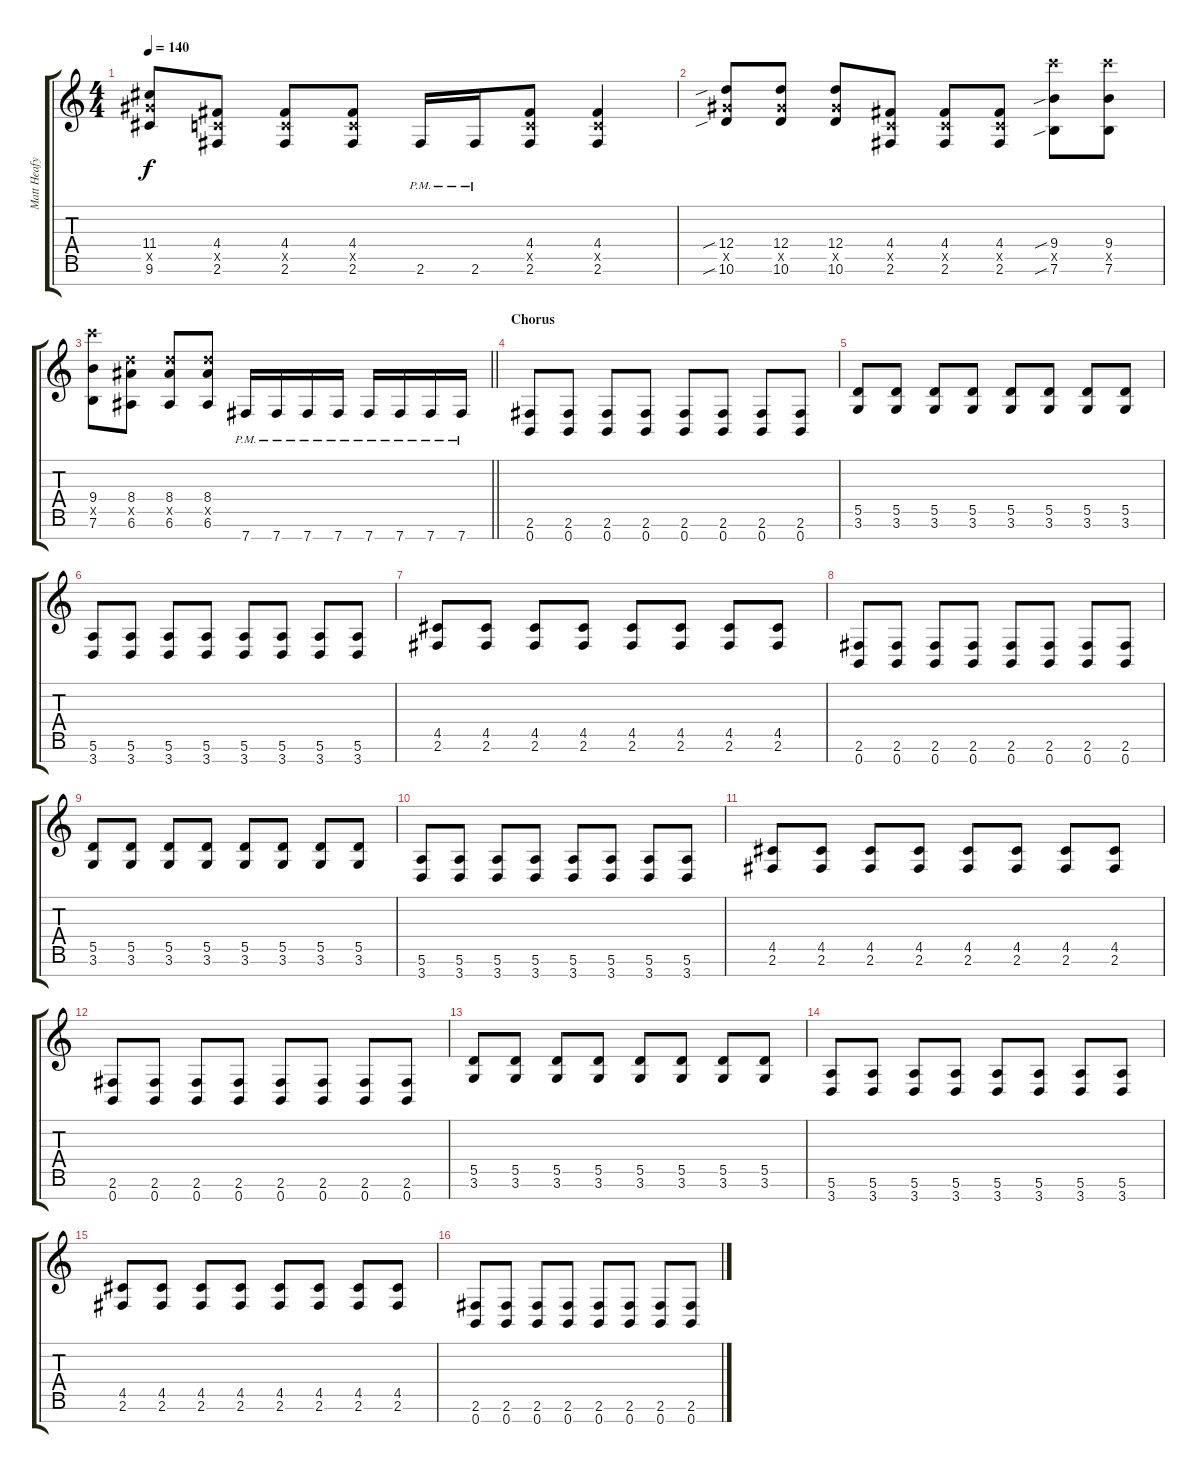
\track ("Matt Heafy" "Matt Heafy") {instrument distortionguitar}
\staff {score tabs}
\tuning (E4 B3 G3 D3 A2 E2 B1) {hide}
\ts (4 4)
\tempo 140
\clef g2
\ks c
(11.4 11.5{x} 9.6).8{dy f} (4.4 3.5{x} 2.6).8 (4.4 3.5{x} 2.6).8 (4.4 3.5{x} 2.6).8 2.6{pm}.16 2.6{pm}.16 (4.4 3.5{x} 2.6).8 (4.4 3.5{x} 2.6).4 |
(12.4{sib} 11.5{x} 10.6{sib}).8 (12.4 11.5{x} 10.6).8 (12.4 11.5{x} 10.6).8 (4.4 3.5{x} 2.6).8 (4.4 3.5{x} 2.6).8 (4.4 3.5{x} 2.6).8 (9.4{sib} 27.5{x} 7.6{sib}).8 (9.4 27.5{x} 7.6).8 |
\barLineRight lightlight
(9.4 27.5{x} 7.6).8 (8.4 17.5{x} 6.6).8 (8.4 17.5{x} 6.6).8 (8.4 17.5{x} 6.6).8 7.7{pm}.16 7.7{pm}.16 7.7{pm}.16 7.7{pm}.16 7.7{pm}.16 7.7{pm}.16 7.7{pm}.16 7.7{pm}.16 |
\section ("" "Chorus")
(2.6 0.7).8 (2.6 0.7).8 (2.6 0.7).8 (2.6 0.7).8 (2.6 0.7).8 (2.6 0.7).8 (2.6 0.7).8 (2.6 0.7).8 |
(5.5 3.6).8 (5.5 3.6).8 (5.5 3.6).8 (5.5 3.6).8 (5.5 3.6).8 (5.5 3.6).8 (5.5 3.6).8 (5.5 3.6).8 |
(5.6 3.7).8 (5.6 3.7).8 (5.6 3.7).8 (5.6 3.7).8 (5.6 3.7).8 (5.6 3.7).8 (5.6 3.7).8 (5.6 3.7).8 |
(4.5 2.6).8 (4.5 2.6).8 (4.5 2.6).8 (4.5 2.6).8 (4.5 2.6).8 (4.5 2.6).8 (4.5 2.6).8 (4.5 2.6).8 |
(2.6 0.7).8 (2.6 0.7).8 (2.6 0.7).8 (2.6 0.7).8 (2.6 0.7).8 (2.6 0.7).8 (2.6 0.7).8 (2.6 0.7).8 |
(5.5 3.6).8 (5.5 3.6).8 (5.5 3.6).8 (5.5 3.6).8 (5.5 3.6).8 (5.5 3.6).8 (5.5 3.6).8 (5.5 3.6).8 |
(5.6 3.7).8 (5.6 3.7).8 (5.6 3.7).8 (5.6 3.7).8 (5.6 3.7).8 (5.6 3.7).8 (5.6 3.7).8 (5.6 3.7).8 |
(4.5 2.6).8 (4.5 2.6).8 (4.5 2.6).8 (4.5 2.6).8 (4.5 2.6).8 (4.5 2.6).8 (4.5 2.6).8 (4.5 2.6).8 |
(2.6 0.7).8 (2.6 0.7).8 (2.6 0.7).8 (2.6 0.7).8 (2.6 0.7).8 (2.6 0.7).8 (2.6 0.7).8 (2.6 0.7).8 |
(5.5 3.6).8 (5.5 3.6).8 (5.5 3.6).8 (5.5 3.6).8 (5.5 3.6).8 (5.5 3.6).8 (5.5 3.6).8 (5.5 3.6).8 |
(5.6 3.7).8 (5.6 3.7).8 (5.6 3.7).8 (5.6 3.7).8 (5.6 3.7).8 (5.6 3.7).8 (5.6 3.7).8 (5.6 3.7).8 |
(4.5 2.6).8 (4.5 2.6).8 (4.5 2.6).8 (4.5 2.6).8 (4.5 2.6).8 (4.5 2.6).8 (4.5 2.6).8 (4.5 2.6).8 |
(2.6 0.7).8 (2.6 0.7).8 (2.6 0.7).8 (2.6 0.7).8 (2.6 0.7).8 (2.6 0.7).8 (2.6 0.7).8 (2.6 0.7).8
